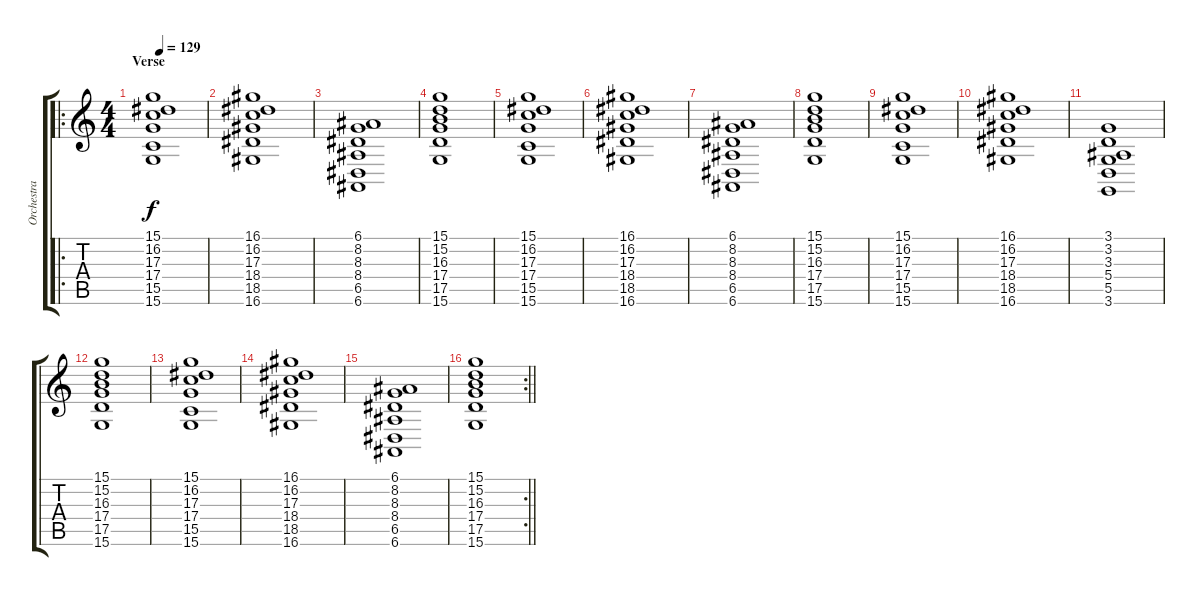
\track ("Orchestra 1" "Orchestra ") {instrument stringensemble2}
\staff {score tabs}
\tuning (E4 B3 G3 D3 A2 E2) {hide}
\ro
\ts (4 4)
\section ("" "Verse")
\tempo 129
\clef g2
\ks c
(15.1 16.2 17.3 17.4 15.5 15.6).1{dy f} |
(16.1 16.2 17.3 18.4 18.5 16.6).1 |
(6.1 8.2 8.3 8.4 6.5 6.6).1 |
(15.1 15.2 16.3 17.4 17.5 15.6).1 |
(15.1 16.2 17.3 17.4 15.5 15.6).1 |
(16.1 16.2 17.3 18.4 18.5 16.6).1 |
(6.1 8.2 8.3 8.4 6.5 6.6).1 |
(15.1 15.2 16.3 17.4 17.5 15.6).1 |
(15.1 16.2 17.3 17.4 15.5 15.6).1 |
(16.1 16.2 17.3 18.4 18.5 16.6).1 |
(3.1 3.2 3.3 5.4 5.5 3.6).1 |
(15.1 15.2 16.3 17.4 17.5 15.6).1 |
(15.1 16.2 17.3 17.4 15.5 15.6).1 |
(16.1 16.2 17.3 18.4 18.5 16.6).1 |
(6.1 8.2 8.3 8.4 6.5 6.6).1 |
\rc 2
\barLineRight lightlight
(15.1 15.2 16.3 17.4 17.5 15.6).1
